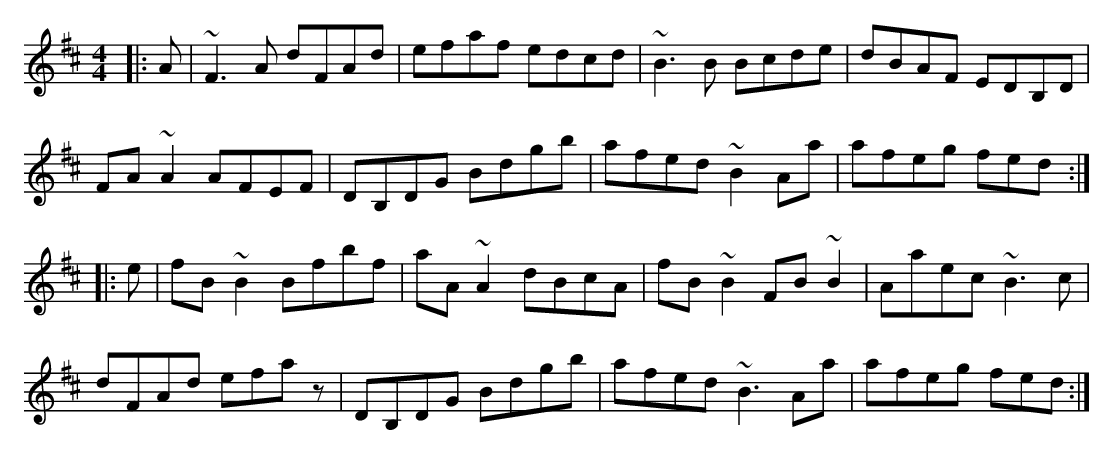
X:1
M:4/4
K:D
|:A|~F3 A dFAd|efaf edcd|~B3 B Bcde|dBAF EDB,D|
FA ~A2 AFEF|DB,DG Bdgb|afed ~B2 Aa|afeg fed:|
|:e|fB ~B2 Bfbf|aA ~A2 dBcA|fB ~B2 FB ~B2|Aaec ~B3 c|
dFAd efaz|DB,DG Bdgb|afed ~B3 Aa|afeg fed:|
